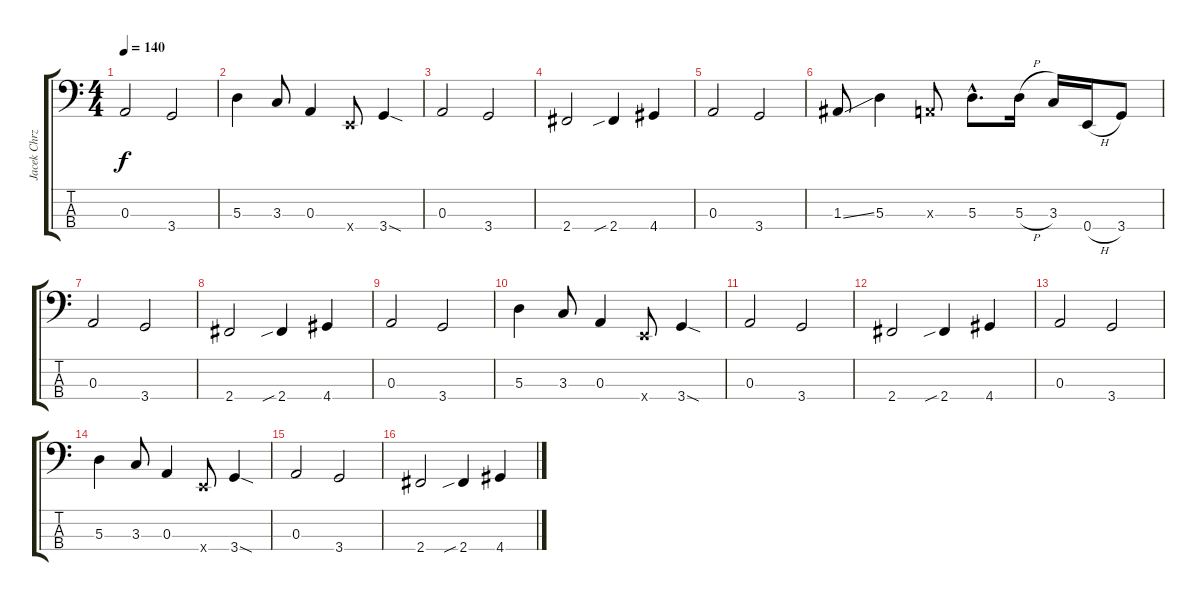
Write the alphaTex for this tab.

\track ("Jacek Chrzanowski (Bas)" "Jacek Chrz") {instrument electricbassfinger}
\staff {score tabs}
\tuning (G2 D2 A1 E1) {hide}
\ts (4 4)
\tempo 140
\clef f4
\ks c
0.3.2{dy f} 3.4.2 |
5.3.4 3.3.8 0.3.4 0.4{x}.8 3.4{sod}.4 |
0.3.2 3.4.2 |
2.4.2 2.4{sib}.4 4.4.4 |
0.3.2 3.4.2 |
1.3{ss}.8 5.3.4 0.3{x}.8 5.3{hac}.8{d} 5.3{h}.16 3.3.16 0.4{h}.16 3.4.8 |
0.3.2 3.4.2 |
2.4.2 2.4{sib}.4 4.4.4 |
0.3.2 3.4.2 |
5.3.4 3.3.8 0.3.4 0.4{x}.8 3.4{sod}.4 |
0.3.2 3.4.2 |
2.4.2 2.4{sib}.4 4.4.4 |
0.3.2 3.4.2 |
5.3.4 3.3.8 0.3.4 0.4{x}.8 3.4{sod}.4 |
0.3.2 3.4.2 |
2.4.2 2.4{sib}.4 4.4.4
